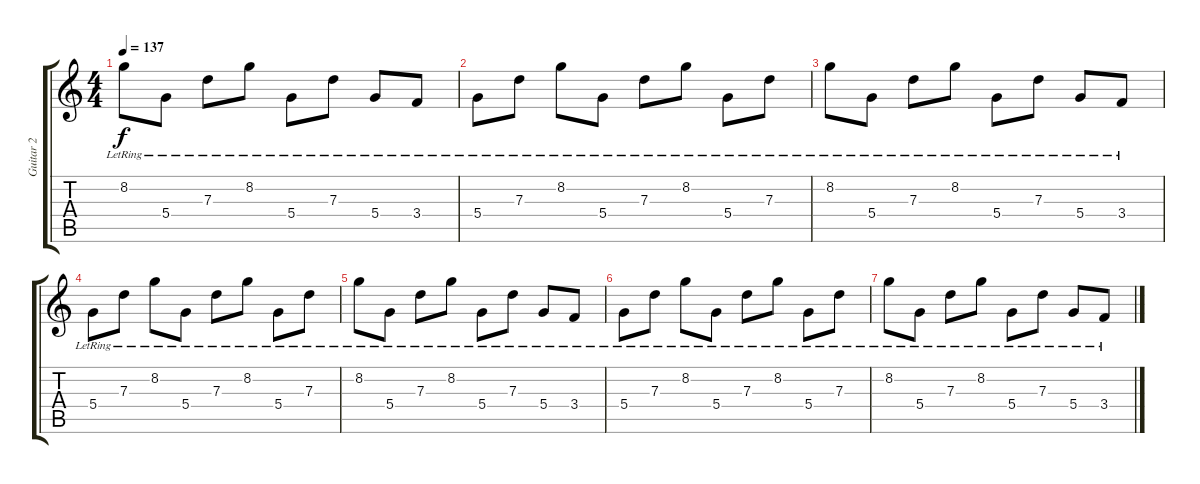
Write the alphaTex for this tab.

\track ("Guitar 2" "Guitar 2") {instrument electricguitarjazz}
\staff {score tabs}
\tuning (E4 B3 G3 D3 A2 D2) {hide}
\ts (4 4)
\tempo 137
\clef g2
\ks c
8.2{lr}.8{dy f} 5.4{lr}.8 7.3{lr}.8 8.2{lr}.8 5.4{lr}.8 7.3{lr}.8 5.4{lr}.8 3.4{lr}.8 |
5.4{lr}.8 7.3{lr}.8 8.2{lr}.8 5.4{lr}.8 7.3{lr}.8 8.2{lr}.8 5.4{lr}.8 7.3{lr}.8 |
8.2{lr}.8 5.4{lr}.8 7.3{lr}.8 8.2{lr}.8 5.4{lr}.8 7.3{lr}.8 5.4{lr}.8 3.4{lr}.8 |
5.4{lr}.8 7.3{lr}.8 8.2{lr}.8 5.4{lr}.8 7.3{lr}.8 8.2{lr}.8 5.4{lr}.8 7.3{lr}.8 |
8.2{lr}.8 5.4{lr}.8 7.3{lr}.8 8.2{lr}.8 5.4{lr}.8 7.3{lr}.8 5.4{lr}.8 3.4{lr}.8 |
5.4{lr}.8 7.3{lr}.8 8.2{lr}.8 5.4{lr}.8 7.3{lr}.8 8.2{lr}.8 5.4{lr}.8 7.3{lr}.8 |
8.2{lr}.8 5.4{lr}.8 7.3{lr}.8 8.2{lr}.8 5.4{lr}.8 7.3{lr}.8 5.4{lr}.8 3.4{lr}.8
